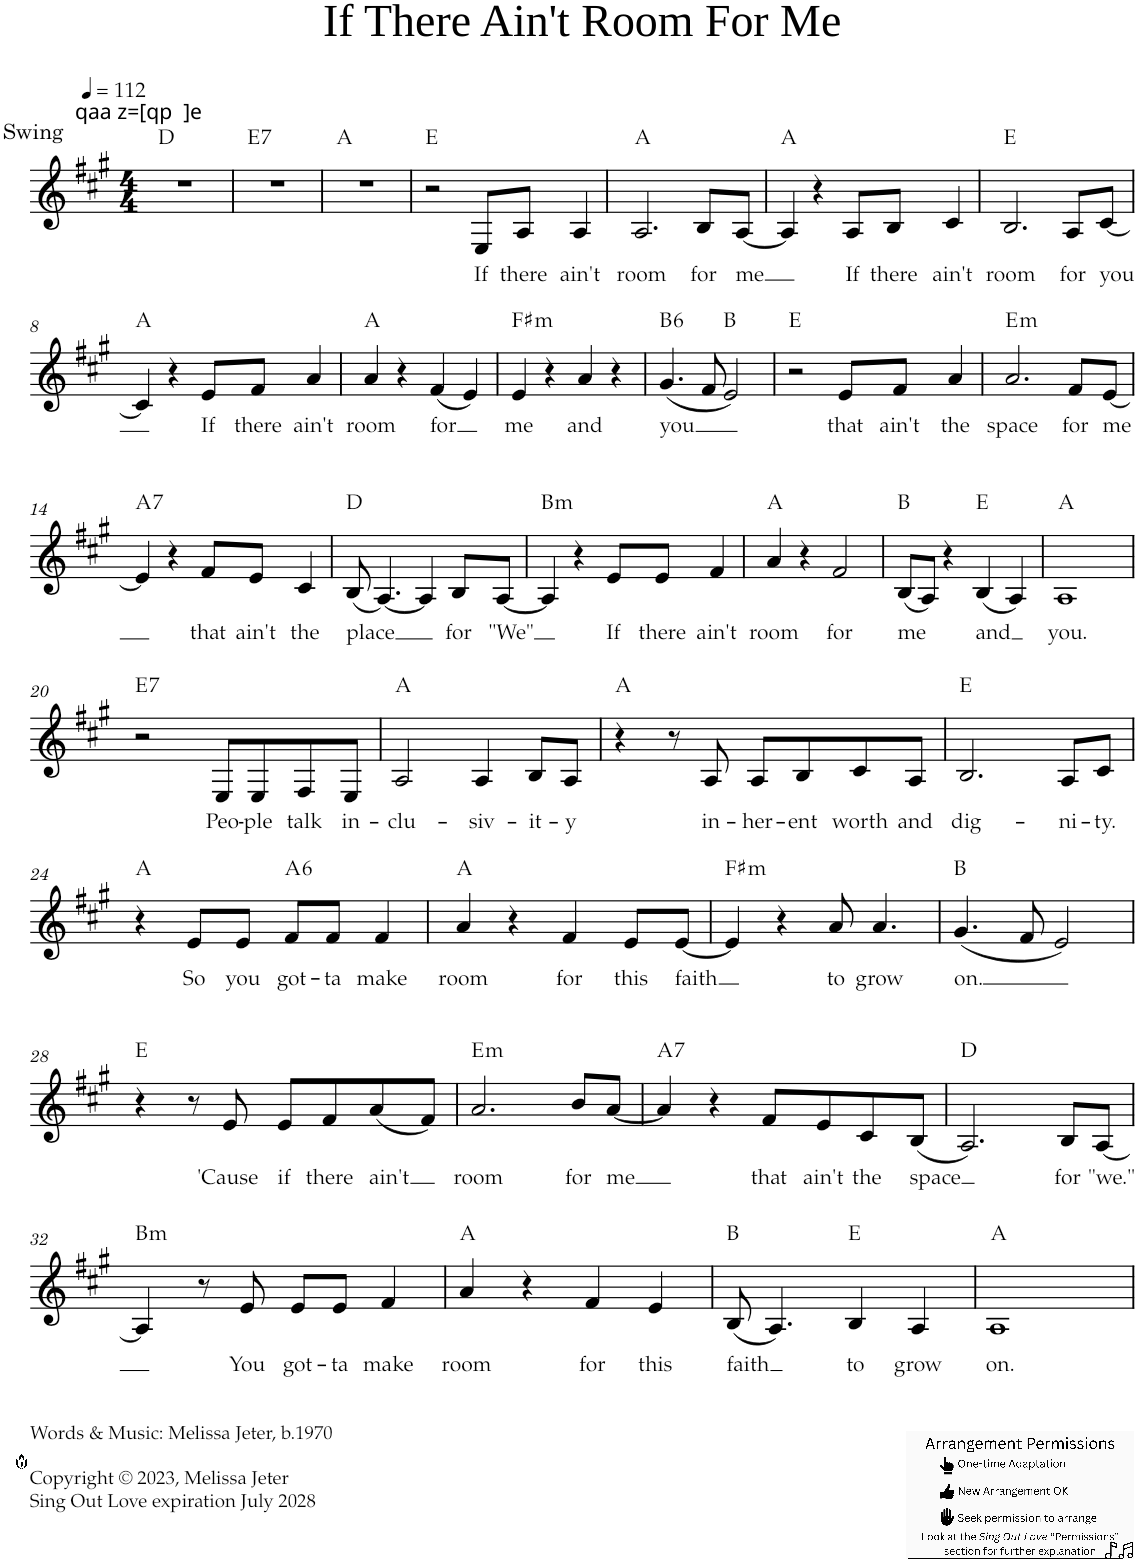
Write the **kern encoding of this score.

**kern	**text	**harte
*part1	*part1	*part1
*staff1	*staff1	*
*I"Violin	*	*
*I'Vln.	*	*
*clefG2	*	*
*k[f#c#g#]	*	*
*A:	*	*
*M4/4	*	*
*MM112	*	*
=1	=1	=1
!LO:TX:a:t=qaa z=[qp  ]e	!	!
!LO:TX:a:t=Swing	!	!
1r	.	D:maj
=2	=2	=2
!	!	!LO:H:kt=7
1r	.	E:7
=3	=3	=3
1r	.	A:maj
=4	=4	=4
2r	.	E:maj
!	!LO:LY:b	!
8E/L	If	.
!	!LO:LY:b	!
8A/J	there	.
!	!LO:LY:b	!
4A/	ain't	.
=5	=5	=5
!	!LO:LY:b	!
2.A/	room	A:maj
!	!LO:LY:b	!
8B/L	for	.
!	!LO:LY:b	!
[<8A/J	me	.
=6	=6	=6
4A/]	.	A:maj
4r	.	.
!	!LO:LY:b	!
8A/L	If	.
!	!LO:LY:b	!
8B/J	there	.
!	!LO:LY:b	!
4c#/	ain't	.
=7	=7	=7
!	!LO:LY:b	!
2.B/	room	E:maj
!	!LO:LY:b	!
8A/L	for	.
!	!LO:LY:b	!
[<8c#/J	you	.
!!LO:LB:g=z
=8	=8	=8
4c#/]	.	A:maj
4r	.	.
!	!LO:LY:b	!
8e/L	If	.
!	!LO:LY:b	!
8f#/J	there	.
!	!LO:LY:b	!
4a/	ain't	.
=9	=9	=9
!	!LO:LY:b	!
4a/	room	A:maj
4r	.	.
!	!LO:LY:b	!
(<4f#/	for	.
4e/)	.	.
=10	=10	=10
!	!LO:LY:b	!LO:H:kt=m
4e/	me	F#:min
4r	.	.
!	!LO:LY:b	!
4a/	and	.
4r	.	.
=11	=11	=11
!	!LO:LY:b	!LO:H:kt=6
(<4.g#/	you	B:maj6
8f#/	.	.
2e/)	.	B:maj
=12	=12	=12
2r	.	E:maj
!	!LO:LY:b	!
8e/L	that	.
!	!LO:LY:b	!
8f#/J	ain't	.
!	!LO:LY:b	!
4a/	the	.
=13	=13	=13
!	!LO:LY:b	!LO:H:kt=m
2.a/	space	E:min
!	!LO:LY:b	!
8f#/L	for	.
!	!LO:LY:b	!
[<8e/J	me	.
!!LO:LB:g=z
=14	=14	=14
!	!	!LO:H:kt=7
4e/]	.	A:7
4r	.	.
!	!LO:LY:b	!
8f#/L	that	.
!	!LO:LY:b	!
8e/J	ain't	.
!	!LO:LY:b	!
4c#/	the	.
=15	=15	=15
!	!LO:LY:b	!
(<8B/	place	D:maj
[<4.A/)	.	.
4A/]	.	.
!	!LO:LY:b	!
8B/L	for	.
!	!LO:LY:b	!
[<8A/J	"We"	.
=16	=16	=16
!	!	!LO:H:kt=m
4A/]	.	B:min
4r	.	.
!	!LO:LY:b	!
8e/L	If	.
!	!LO:LY:b	!
8e/J	there	.
!	!LO:LY:b	!
4f#/	ain't	.
=17	=17	=17
!	!LO:LY:b	!
4a/	room	A:maj
4r	.	.
!	!LO:LY:b	!
2f#/	for	.
=18	=18	=18
!	!LO:LY:b	!
(<8B/L	me	B:maj
8A/J)	.	.
4r	.	.
!	!LO:LY:b	!
(<4B/	and	E:maj
4A/)	.	.
=19	=19	=19
!	!LO:LY:b	!
1A	you.	A:maj
!!LO:LB:g=z
=20	=20	=20
!	!	!LO:H:kt=7
2r	.	E:7
!	!LO:LY:b	!
8E/L	Peo-	.
!	!LO:LY:b	!
8E/	-ple	.
!	!LO:LY:b	!
8F#/	talk	.
!	!LO:LY:b	!
8E/J	in-	.
=21	=21	=21
!	!LO:LY:b	!
2A/	-clu-	A:maj
!	!LO:LY:b	!
4A/	-siv-	.
!	!LO:LY:b	!
8B/L	-it-	.
!	!LO:LY:b	!
8A/J	-y	.
=22	=22	=22
4r	.	A:maj
8r	.	.
!	!LO:LY:b	!
8A/	in-	.
!	!LO:LY:b	!
8A/L	-her-	.
!	!LO:LY:b	!
8B/	-ent	.
!	!LO:LY:b	!
8c#/	worth	.
!	!LO:LY:b	!
8A/J	and	.
=23	=23	=23
!	!LO:LY:b	!
2.B/	dig-	E:maj
!	!LO:LY:b	!
8A/L	-ni-	.
!	!LO:LY:b	!
8c#/J	-ty.	.
!!LO:LB:g=z
=24	=24	=24
4r	.	A:maj
!	!LO:LY:b	!
8e/L	So	.
!	!LO:LY:b	!
8e/J	you	.
!	!LO:LY:b	!LO:H:kt=6
8f#/L	got-	A:maj6
!	!LO:LY:b	!
8f#/J	-ta	.
!	!LO:LY:b	!
4f#/	make	.
=25	=25	=25
!	!LO:LY:b	!
4a/	room	A:maj
4r	.	.
!	!LO:LY:b	!
4f#/	for	.
!	!LO:LY:b	!
8e/L	this	.
!	!LO:LY:b	!
[<8e/J	faith	.
=26	=26	=26
!	!	!LO:H:kt=m
4e/]	.	F#:min
4r	.	.
!	!LO:LY:b	!
8a/	to	.
!	!LO:LY:b	!
4.a/	grow	.
=27	=27	=27
!	!LO:LY:b	!
(<4.g#/	on.	B:maj
8f#/	.	.
2e/)	.	.
!!LO:LB:g=z
=28	=28	=28
4r	.	E:maj
8r	.	.
!	!LO:LY:b	!
8e/	'Cause	.
!	!LO:LY:b	!
8e/L	if	.
!	!LO:LY:b	!
8f#/	there	.
!	!LO:LY:b	!
(<8a/	ain't	.
8f#/J)	.	.
=29	=29	=29
!	!LO:LY:b	!LO:H:kt=m
2.a/	room	E:min
!	!LO:LY:b	!
8b/L	for	.
!	!LO:LY:b	!
[<8a/J	me	.
=30	=30	=30
!	!	!LO:H:kt=7
4a/]	.	A:7
4r	.	.
!	!LO:LY:b	!
8f#/L	that	.
!	!LO:LY:b	!
8e/	ain't	.
!	!LO:LY:b	!
8c#/	the	.
!	!LO:LY:b	!
(<8B/J	space	.
=31	=31	=31
2.A/)	.	D:maj
!	!LO:LY:b	!
8B/L	for	.
!	!LO:LY:b	!
[<8A/J	"we."	.
!!LO:LB:g=z
=32	=32	=32
!	!	!LO:H:kt=m
4A/]	.	B:min
8r	.	.
!	!LO:LY:b	!
8e/	You	.
!	!LO:LY:b	!
8e/L	got-	.
!	!LO:LY:b	!
8e/J	-ta	.
!	!LO:LY:b	!
4f#/	make	.
=33	=33	=33
!	!LO:LY:b	!
4a/	room	A:maj
4r	.	.
!	!LO:LY:b	!
4f#/	for	.
!	!LO:LY:b	!
4e/	this	.
=34	=34	=34
!	!LO:LY:b	!
(<8B/	faith	B:maj
4.A/)	.	.
!	!LO:LY:b	!
4B/	to	E:maj
!	!LO:LY:b	!
4A/	grow	.
=35	=35	=35
!	!LO:LY:b	!
1A	on.	A:maj
=	=	=
*-	*-	*-
